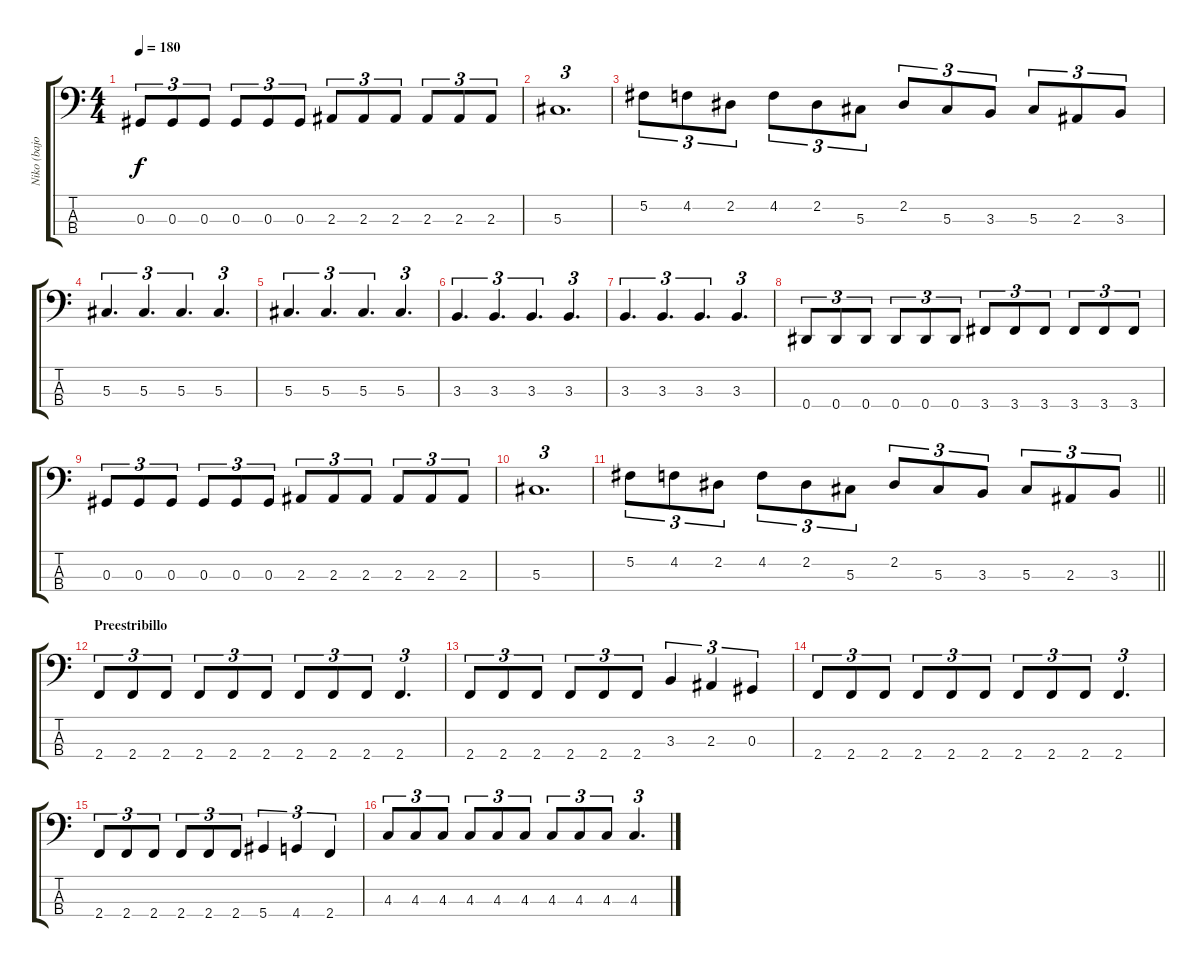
\track ("Niko (bajo)" "Niko (bajo") {instrument electricbassfinger}
\staff {score tabs}
\tuning (Gb2 Db2 Ab1 Eb1) {hide}
\ts (4 4)
\tempo 180
\clef f4
\ks c
0.3.8{tu (3 2) dy f} 0.3.8{tu (3 2)} 0.3.8{tu (3 2)} 0.3.8{tu (3 2)} 0.3.8{tu (3 2)} 0.3.8{tu (3 2)} 2.3.8{tu (3 2)} 2.3.8{tu (3 2)} 2.3.8{tu (3 2)} 2.3.8{tu (3 2)} 2.3.8{tu (3 2)} 2.3.8{tu (3 2)} |
5.3.1{d tu (3 2)} |
5.2.8{tu (3 2)} 4.2.8{tu (3 2)} 2.2.8{tu (3 2)} 4.2.8{tu (3 2)} 2.2.8{tu (3 2)} 5.3.8{tu (3 2)} 2.2.8{tu (3 2)} 5.3.8{tu (3 2)} 3.3.8{tu (3 2)} 5.3.8{tu (3 2)} 2.3.8{tu (3 2)} 3.3.8{tu (3 2)} |
5.3.4{d tu (3 2)} 5.3.4{d tu (3 2)} 5.3.4{d tu (3 2)} 5.3.4{d tu (3 2)} |
5.3.4{d tu (3 2)} 5.3.4{d tu (3 2)} 5.3.4{d tu (3 2)} 5.3.4{d tu (3 2)} |
3.3.4{d tu (3 2)} 3.3.4{d tu (3 2)} 3.3.4{d tu (3 2)} 3.3.4{d tu (3 2)} |
3.3.4{d tu (3 2)} 3.3.4{d tu (3 2)} 3.3.4{d tu (3 2)} 3.3.4{d tu (3 2)} |
0.4.8{tu (3 2)} 0.4.8{tu (3 2)} 0.4.8{tu (3 2)} 0.4.8{tu (3 2)} 0.4.8{tu (3 2)} 0.4.8{tu (3 2)} 3.4.8{tu (3 2)} 3.4.8{tu (3 2)} 3.4.8{tu (3 2)} 3.4.8{tu (3 2)} 3.4.8{tu (3 2)} 3.4.8{tu (3 2)} |
0.3.8{tu (3 2)} 0.3.8{tu (3 2)} 0.3.8{tu (3 2)} 0.3.8{tu (3 2)} 0.3.8{tu (3 2)} 0.3.8{tu (3 2)} 2.3.8{tu (3 2)} 2.3.8{tu (3 2)} 2.3.8{tu (3 2)} 2.3.8{tu (3 2)} 2.3.8{tu (3 2)} 2.3.8{tu (3 2)} |
5.3.1{d tu (3 2)} |
\barLineRight lightlight
5.2.8{tu (3 2)} 4.2.8{tu (3 2)} 2.2.8{tu (3 2)} 4.2.8{tu (3 2)} 2.2.8{tu (3 2)} 5.3.8{tu (3 2)} 2.2.8{tu (3 2)} 5.3.8{tu (3 2)} 3.3.8{tu (3 2)} 5.3.8{tu (3 2)} 2.3.8{tu (3 2)} 3.3.8{tu (3 2)} |
\section ("" "Preestribillo")
2.4.8{tu (3 2)} 2.4.8{tu (3 2)} 2.4.8{tu (3 2)} 2.4.8{tu (3 2)} 2.4.8{tu (3 2)} 2.4.8{tu (3 2)} 2.4.8{tu (3 2)} 2.4.8{tu (3 2)} 2.4.8{tu (3 2)} 2.4.4{d tu (3 2)} |
2.4.8{tu (3 2)} 2.4.8{tu (3 2)} 2.4.8{tu (3 2)} 2.4.8{tu (3 2)} 2.4.8{tu (3 2)} 2.4.8{tu (3 2)} 3.3.4{tu (3 2)} 2.3.4{tu (3 2)} 0.3.4{tu (3 2)} |
2.4.8{tu (3 2)} 2.4.8{tu (3 2)} 2.4.8{tu (3 2)} 2.4.8{tu (3 2)} 2.4.8{tu (3 2)} 2.4.8{tu (3 2)} 2.4.8{tu (3 2)} 2.4.8{tu (3 2)} 2.4.8{tu (3 2)} 2.4.4{d tu (3 2)} |
2.4.8{tu (3 2)} 2.4.8{tu (3 2)} 2.4.8{tu (3 2)} 2.4.8{tu (3 2)} 2.4.8{tu (3 2)} 2.4.8{tu (3 2)} 5.4.4{tu (3 2)} 4.4.4{tu (3 2)} 2.4.4{tu (3 2)} |
4.3.8{tu (3 2)} 4.3.8{tu (3 2)} 4.3.8{tu (3 2)} 4.3.8{tu (3 2)} 4.3.8{tu (3 2)} 4.3.8{tu (3 2)} 4.3.8{tu (3 2)} 4.3.8{tu (3 2)} 4.3.8{tu (3 2)} 4.3.4{d tu (3 2)}
